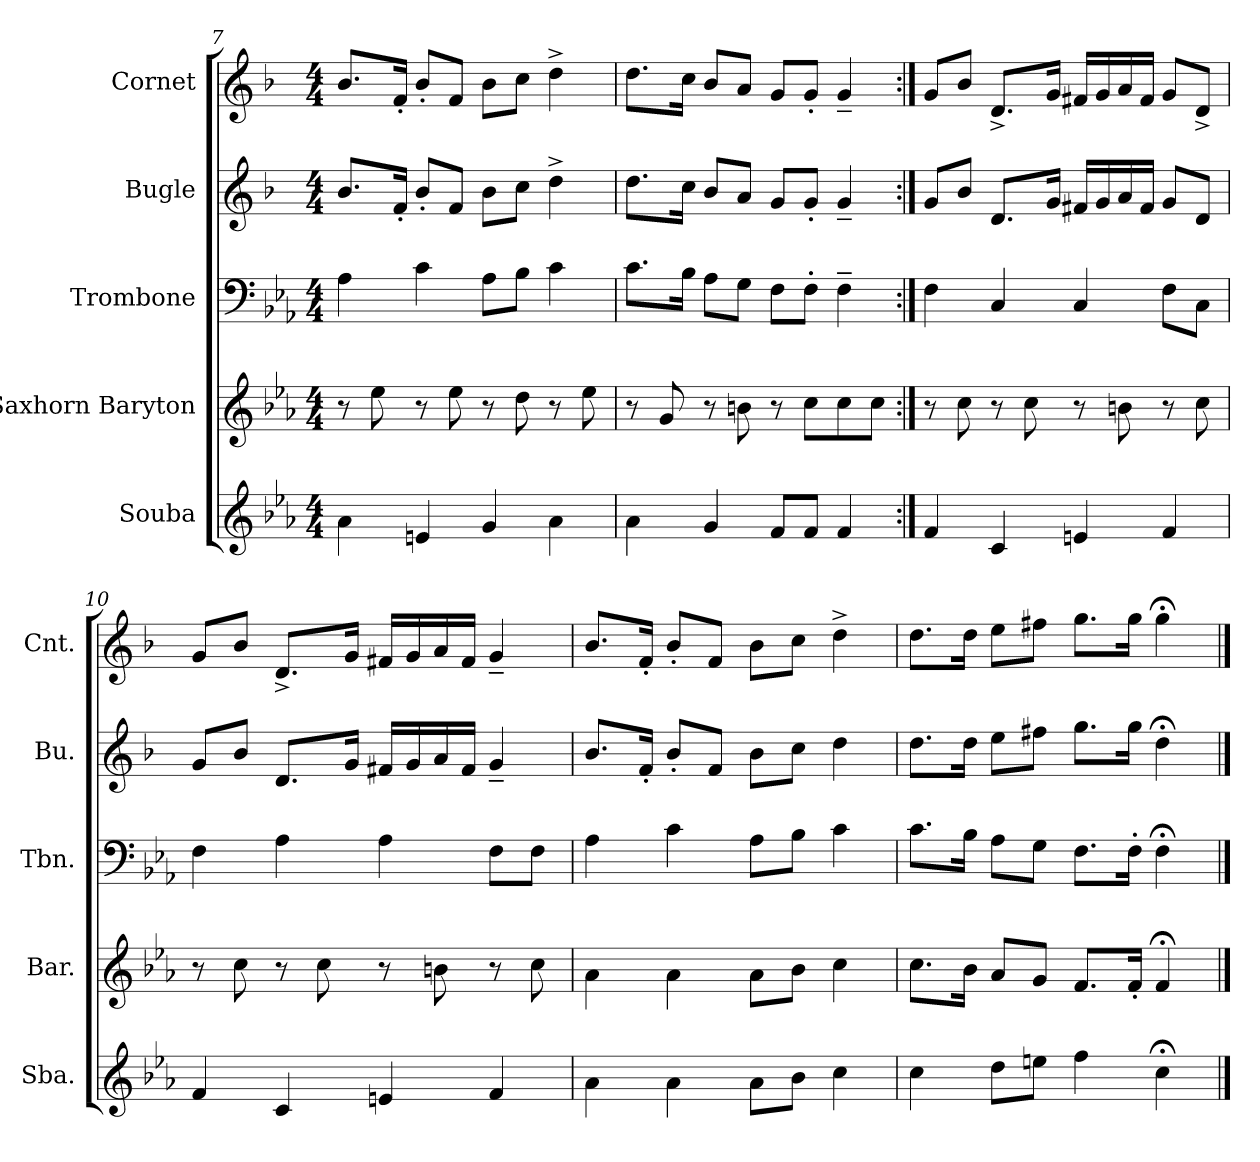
**kern	**kern	**kern	**kern	**kern
*part5	*part4	*part3	*part2	*part1
*staff5	*staff4	*staff3	*staff2	*staff1
*I"Souba	*I"Saxhorn Baryton	*I"Trombone	*I"Bugle	*I"Cornet
*I'Sba.	*I'Bar.	*I'Tbn.	*I'Bu.	*I'Cnt.
*clefG2	*clefG2	*clefF4	*clefG2	*clefG2
*ITrd15c26	*ITrd8c14	*	*ITrd1c2	*ITrd1c2
*k[b-e-a-]	*k[b-e-a-]	*k[b-e-a-]	*k[b-e-a-]	*k[b-e-a-]
*M4/4	*M4/4	*M4/4	*M4/4	*M4/4
=7	=7	=7	=7	=7
4AA-\	8r	4A-\	8.a-/L	8.a-/L
.	8e-\	.	.	.
.	.	.	16e-'/Jk	16e-'/Jk
4EEn/	8r	4c\	8a-'/L	8a-'/L
.	8e-\	.	8e-/J	8e-/J
4GG/	8r	8A-\L	8a-\L	8a-\L
.	8d\	8B-\J	8b-\J	8b-\J
4AA-\	8r	4c\	4cc^\	4cc^\
.	8e-\	.	.	.
=8	=8	=8	=8	=8
4AA-\	8r	8.c\L	8.cc\L	8.cc\L
.	8G/	.	.	.
.	.	16B-\Jk	16b-\Jk	16b-\Jk
4GG/	8r	8A-\L	8a-/L	8a-/L
.	8Bn\	8G\J	8g/J	8g/J
8FF/L	8r	8F\L	8f/L	8f/L
8FF/J	8c\L	8F'\J	8f'/J	8f'/J
4FF/	8c\	4F~\	4f~/	4f~/
.	8c\J	.	.	.
!!LO:PB:g=z
=9:|!	=9:|!	=9:|!	=9:|!	=9:|!
4FF/	8r	4F\	8f/L	8f/L
.	8c\	.	8a-/J	8a-/J
4CC/	8r	4C/	8.c/L	8.c^/L
.	8c\	.	.	.
.	.	.	16f/Jk	16f/Jk
4EEn/	8r	4C/	16en/LL	16en/LL
.	.	.	16f/	16f/
.	8Bn\	.	16g/	16g/
.	.	.	16e/JJ	16e/JJ
4FF/	8r	8F\L	8f/L	8f/L
.	8c\	8C\J	8c/J	8c^/J
=10	=10	=10	=10	=10
4FF/	8r	4F\	8f/L	8f/L
.	8c\	.	8a-/J	8a-/J
4CC/	8r	4A-\	8.c/L	8.c^/L
.	8c\	.	.	.
.	.	.	16f/Jk	16f/Jk
4EEn/	8r	4A-\	16en/LL	16en/LL
.	.	.	16f/	16f/
.	8Bn\	.	16g/	16g/
.	.	.	16e/JJ	16e/JJ
4FF/	8r	8F\L	4f~/	4f~/
.	8c\	8F\J	.	.
=11	=11	=11	=11	=11
4AA-\	4A-\	4A-\	8.a-/L	8.a-/L
.	.	.	16e-'/Jk	16e-'/Jk
4AA-\	4A-\	4c\	8a-'/L	8a-'/L
.	.	.	8e-/J	8e-/J
8AA-\L	8A-\L	8A-\L	8a-\L	8a-\L
8BB-\J	8B-\J	8B-\J	8b-\J	8b-\J
4C\	4c\	4c\	4cc\	4cc^\
!!LO:LB:g=z
=12	=12	=12	=12	=12
4C\	8.c\L	8.c\L	8.cc\L	8.cc\L
.	16B-\Jk	16B-\Jk	16cc\Jk	16cc\Jk
8D\L	8A-/L	8A-\L	8dd\L	8dd\L
8En\J	8G/J	8G\J	8een\J	8een\J
4F\	8.F/L	8.F\L	8.ff\L	8.ff\L
.	16F'/Jk	16F'\Jk	16ff\Jk	16ff\Jk
4C;<\	4F;</	4F;<\	4cc;<\	4ff;<\
==	==	==	==	==
*-	*-	*-	*-	*-
